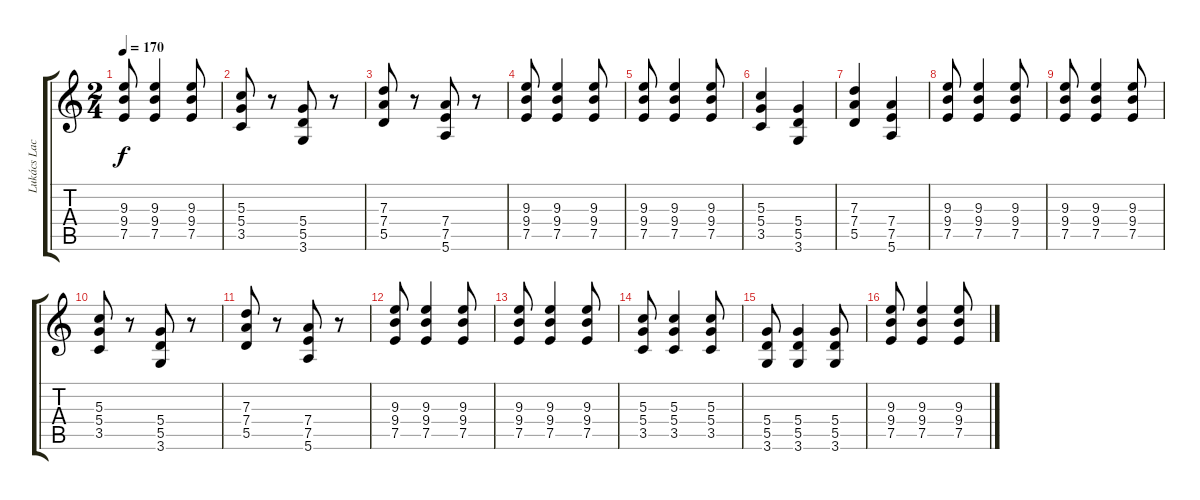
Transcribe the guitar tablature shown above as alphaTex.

\track ("Lukács Laci (gitár)" "Lukács Lac") {instrument overdrivenguitar}
\staff {score tabs}
\tuning (E4 B3 G3 D3 A2 E2) {hide}
\ts (2 4)
\tempo 170
\clef g2
\ks c
(9.3 9.4 7.5).8{dy f} (9.3 9.4 7.5).4 (9.3 9.4 7.5).8 |
(5.3 5.4 3.5).8 r.8 (5.4 5.5 3.6).8 r.8 |
(7.3 7.4 5.5).8 r.8 (7.4 7.5 5.6).8 r.8 |
(9.3 9.4 7.5).8 (9.3 9.4 7.5).4 (9.3 9.4 7.5).8 |
(9.3 9.4 7.5).8 (9.3 9.4 7.5).4 (9.3 9.4 7.5).8 |
(5.3 5.4 3.5).4 (5.4 5.5 3.6).4 |
(7.3 7.4 5.5).4 (7.4 7.5 5.6).4 |
(9.3 9.4 7.5).8 (9.3 9.4 7.5).4 (9.3 9.4 7.5).8 |
(9.3 9.4 7.5).8 (9.3 9.4 7.5).4 (9.3 9.4 7.5).8 |
(5.3 5.4 3.5).8 r.8 (5.4 5.5 3.6).8 r.8 |
(7.3 7.4 5.5).8 r.8 (7.4 7.5 5.6).8 r.8 |
(9.3 9.4 7.5).8 (9.3 9.4 7.5).4 (9.3 9.4 7.5).8 |
(9.3 9.4 7.5).8 (9.3 9.4 7.5).4 (9.3 9.4 7.5).8 |
(5.3 5.4 3.5).8 (5.3 5.4 3.5).4 (5.3 5.4 3.5).8 |
(5.4 5.5 3.6).8 (5.4 5.5 3.6).4 (5.4 5.5 3.6).8 |
(9.3 9.4 7.5).8 (9.3 9.4 7.5).4 (9.3 9.4 7.5).8
